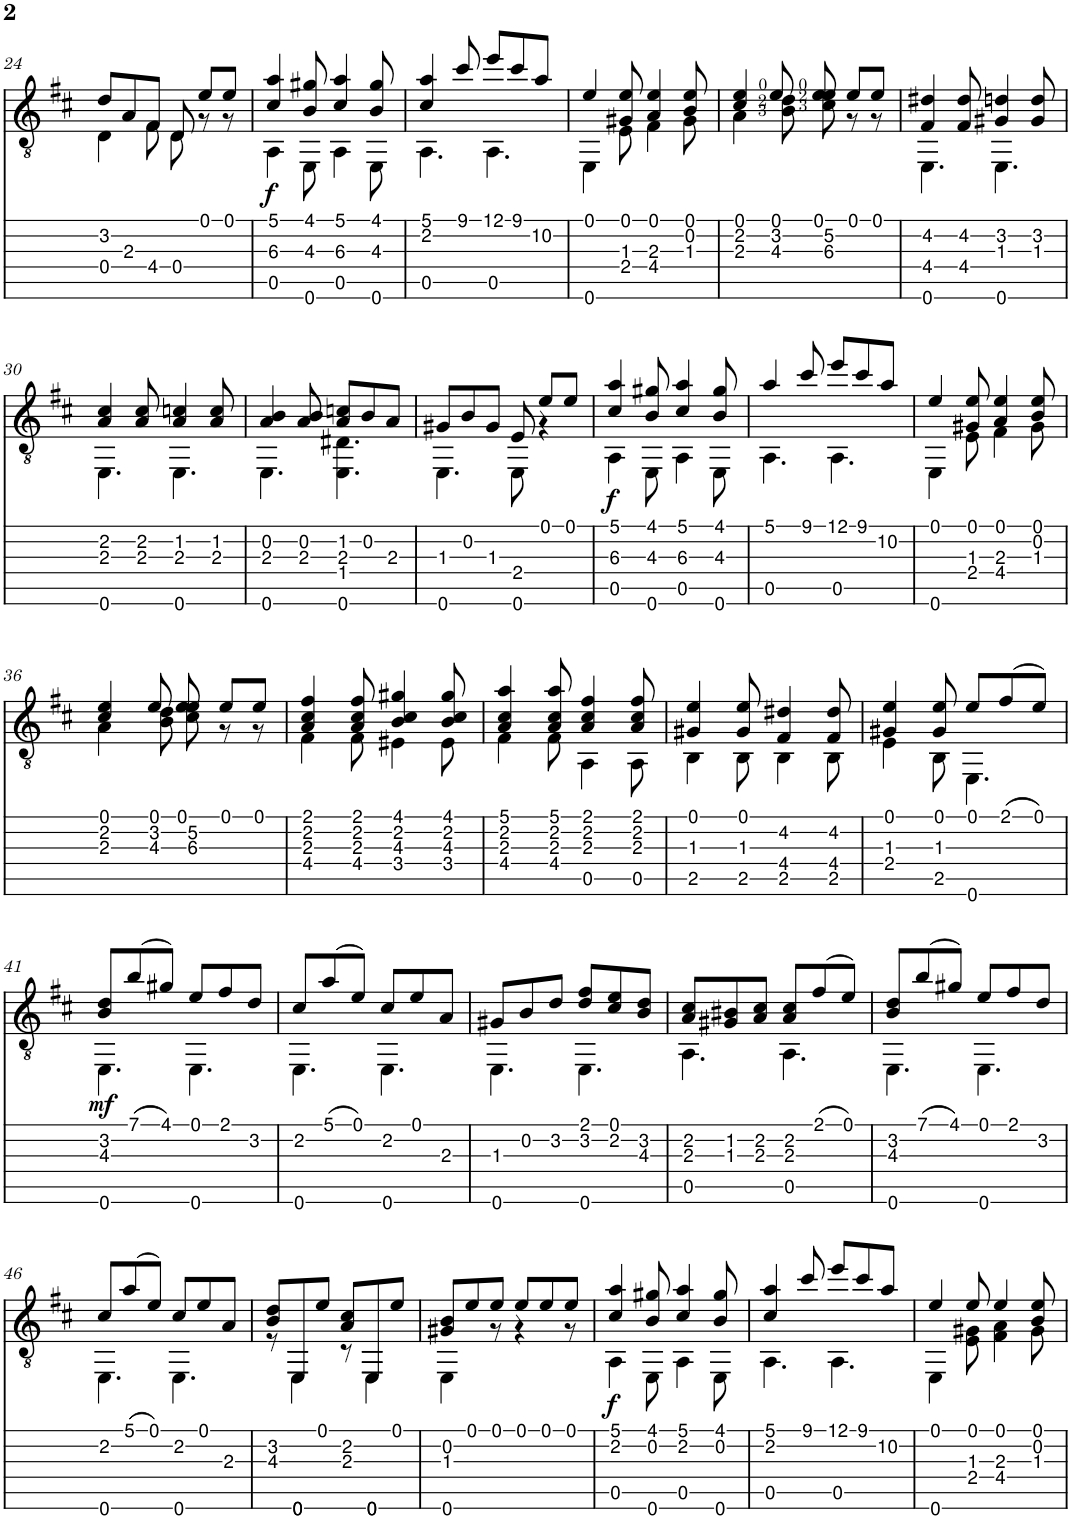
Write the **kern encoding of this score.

**kern	**kern	**dynam
*part1	*part1	*part1
*staff2	*staff1	*staff1/2
*I"Classical Guitar	*	*
!!LO:PB:g=z
*	*clefGv2	*
*k[f#c#]	*k[f#c#]	*
*D:	*D:	*
*M6/8	*M6/8	*
=24	=24	=24
*^	*^	*
8dL	4D	8d/L	4D\	.
8A	.	8A/	.	.
8F#J	8F#	8F#/J	8F#\	.
8DL	8D	8D/	8D\	.
8e	8r	8e/L	8r	.
8eJ	8r	8e/J	8r	.
=25	=25	=25	=25	=25
!	!	!	!	!LO:DY:b
4c# 4a	4AA	4c#/ 4a/	4AA\	f
8B 8g#X	8EE	8B/ 8g#X/	8EE\	.
4c# 4a	4AA	4c#/ 4a/	4AA\	.
8B 8g#	8EE	8B/ 8g#/	8EE\	.
=26	=26	=26	=26	=26
4c# 4a	4.AA	4c#/ 4a/	4.AA\	.
8cc#	.	8cc#/	.	.
8eeL	4.AA	8ee/L	4.AA\	.
8cc#	.	8cc#/	.	.
8aJ	.	8a/J	.	.
=27	=27	=27	=27	=27
4e	4EE	4e/	4EE\	.
8G#X 8e	8E	8G#X/ 8e/	8E\	.
4A 4e	4F#	4A/ 4e/	4F#\	.
8B 8e	8G#	8B/ 8e/	8G#\	.
=28	=28	=28	=28	=28
4c# 4e	4A	4c#/ 4e/	4A\	.
8e	8B 8d	8e/	8B\ 8d\	.
8eL	8c# 8e	8e/	8c#\ 8e\	.
8e	8r	8e/L	8r	.
8eJ	8r	8e/J	8r	.
=29	=29	=29	=29	=29
4F# 4d#	4.EE	4F#/ 4d#X/	4.EE\	.
8F# 8d#	.	8F#/ 8d#/	.	.
4G#X 4d	4.EE	4G#X/ 4dn/	4.EE\	.
8G# 8d	.	8G#/ 8d/	.	.
!!LO:LB:g=z	!!
=30	=30	=30	=30	=30
4A 4c#	4.EE	4A/ 4c#/	4.EE\	.
8A 8c#	.	8A/ 8c#/	.	.
4A 4cn	4.EE	4A/ 4cn/	4.EE\	.
8A 8c	.	8A/ 8c/	.	.
=31	=31	=31	=31	=31
4A 4B	4.EE	4A/ 4B/	4.EE\	.
8A 8B	.	8A/ 8B/	.	.
8A\ 8cn\L	4.EE 4.D#X	8A/ 8cn/L	4.EE\ 4.D#X\	.
8B	.	8B/	.	.
8AJ	.	8A/J	.	.
=32	=32	=32	=32	=32
8G#XL	4.EE	8G#X/L	4.EE\	.
8B	.	8B/	.	.
8G#J	.	8G#/J	.	.
8EL	8EE	8E/	8EE\	.
8e	4r	8e/L	4r	.
8eJ	.	8e/J	.	.
=33	=33	=33	=33	=33
!	!	!	!	!LO:DY:b
4c# 4a	4AA	4c#/ 4a/	4AA\	f
8B 8g#X	8EE	8B/ 8g#X/	8EE\	.
4c# 4a	4AA	4c#/ 4a/	4AA\	.
8B 8g#	8EE	8B/ 8g#/	8EE\	.
=34	=34	=34	=34	=34
4a	4.AA	4a/	4.AA\	.
8cc#	.	8cc#/	.	.
8eeL	4.AA	8ee/L	4.AA\	.
8cc#	.	8cc#/	.	.
8aJ	.	8a/J	.	.
=35	=35	=35	=35	=35
4e	4EE	4e/	4EE\	.
8G#X 8e	8E	8G#X/ 8e/	8E\	.
4A 4e	4F#	4A/ 4e/	4F#\	.
8B 8e	8G#	8B/ 8e/	8G#\	.
!!LO:LB:g=z	!!
=36	=36	=36	=36	=36
4c# 4e	4A	4c#/ 4e/	4A\	.
8e	8B 8d	8e/	8B\ 8d\	.
8eL	8c# 8e	8e/	8c#\ 8e\	.
8e	8r	8e/L	8r	.
8eJ	8r	8e/J	8r	.
=37	=37	=37	=37	=37
4A 4c# 4f#	4F#	4A/ 4c#/ 4f#/	4F#\	.
8A 8c# 8f#	8F#	8A/ 8c#/ 8f#/	8F#\	.
4B 4c# 4g#X	4E#X	4B/ 4c#/ 4g#X/	4E#X\	.
8B 8c# 8g#	8E#	8B/ 8c#/ 8g#/	8E#\	.
=38	=38	=38	=38	=38
4A 4c# 4a	4F#	4A/ 4c#/ 4a/	4F#\	.
8A 8c# 8a	8F#	8A/ 8c#/ 8a/	8F#\	.
4A 4c# 4f#	4AA	4A/ 4c#/ 4f#/	4AA\	.
8A 8c# 8f#	8AA	8A/ 8c#/ 8f#/	8AA\	.
=39	=39	=39	=39	=39
4G#X 4e	4BB	4G#X/ 4e/	4BB\	.
8G# 8e	8BB	8G#/ 8e/	8BB\	.
4F# 4d#X	4BB	4F#/ 4d#X/	4BB\	.
8F# 8d#	8BB	8F#/ 8d#/	8BB\	.
=40	=40	=40	=40	=40
4G#X 4e	4E	4G#X/ 4e/	4E\	.
8G# 8e	8BB	8G#/ 8e/	8BB\	.
8eL	4.EE	8e/L	4.EE\	.
8f#	.	(8f#/	.	.
8eJ	.	8e/J)	.	.
!!LO:LB:g=z	!!
=41	=41	=41	=41	=41
!	!	!	!	!LO:DY:b
8B\ 8d\L	4.EE	8B/ 8d/L	4.EE\	mf
8b	.	(8b/	.	.
8g#XJ	.	8g#X/J)	.	.
8eL	4.EE	8e/L	4.EE\	.
8f#	.	8f#/	.	.
8dJ	.	8d/J	.	.
=42	=42	=42	=42	=42
8c#L	4.EE	8c#/L	4.EE\	.
8a	.	(8a/	.	.
8eJ	.	8e/J)	.	.
8c#L	4.EE	8c#/L	4.EE\	.
8e	.	8e/	.	.
8AJ	.	8A/J	.	.
=43	=43	=43	=43	=43
8G#XL	4.EE	8G#X/L	4.EE\	.
8B	.	8B/	.	.
8dJ	.	8d/J	.	.
8d\ 8f#\L	4.EE	8d/ 8f#/L	4.EE\	.
8c#\ 8e\	.	8c#/ 8e/	.	.
8B\ 8d\J	.	8B/ 8d/J	.	.
=44	=44	=44	=44	=44
8A\ 8c#\L	4.AA	8A/ 8c#/L	4.AA\	.
8G#X\ 8B#X\	.	8G#X/ 8B#X/	.	.
8A\ 8c#\J	.	8A/ 8c#/J	.	.
8A\ 8c#\L	4.AA	8A/ 8c#/L	4.AA\	.
8f#	.	(8f#/	.	.
8eJ	.	8e/J)	.	.
=45	=45	=45	=45	=45
8B\ 8d\L	4.EE	8B/ 8d/L	4.EE\	.
8b	.	(8b/	.	.
8g#XJ	.	8g#X/J)	.	.
8eL	4.EE	8e/L	4.EE\	.
8f#	.	8f#/	.	.
8dJ	.	8d/J	.	.
!!LO:LB:g=z	!!
=46	=46	=46	=46	=46
8c#L	4.EE	8c#/L	4.EE\	.
8a	.	(8a/	.	.
8eJ	.	8e/J)	.	.
8c#L	4.EE	8c#/L	4.EE\	.
8e	.	8e/	.	.
8AJ	.	8A/J	.	.
=47	=47	=47	=47	=47
8B\ 8d\L	8r	8B/ 8d/L	8r	.
8EE	4EE	8EE/	4EE\	.
8eJ	.	8e/J	.	.
8A\ 8c#\L	8r	8A/ 8c#/L	8r	.
8EE	4EE	8EE/	4EE\	.
8eJ	.	8e/J	.	.
=48	=48	=48	=48	=48
8G#X\ 8B\L	4EE	8G#X/ 8B/L	4EE\	.
8e	.	8e/	.	.
8eJ	8r	8e/J	8r	.
8eL	4r	8e/L	4r	.
8e	.	8e/	.	.
8eJ	8r	8e/J	8r	.
=49	=49	=49	=49	=49
!	!	!	!	!LO:DY:b
4c# 4a	4AA	4c#/ 4a/	4AA\	f
8B 8g#X	8EE	8B/ 8g#X/	8EE\	.
4c# 4a	4AA	4c#/ 4a/	4AA\	.
8B 8g#	8EE	8B/ 8g#/	8EE\	.
=50	=50	=50	=50	=50
4c# 4a	4.AA	4c#/ 4a/	4.AA\	.
8cc#	.	8cc#/	.	.
8eeL	4.AA	8ee/L	4.AA\	.
8cc#	.	8cc#/	.	.
8aJ	.	8a/J	.	.
=51	=51	=51	=51	=51
4e	4EE	4e/	4EE\	.
8e	8E 8G#X	8e/	8E\ 8G#X\	.
4e	4F# 4A	4e/	4F#\ 4A\	.
8B 8e	8G#	8B/ 8e/	8G#\	.
*v	*v	*	*	*
*	*v	*v	*
=	=	=
*-	*-	*-
